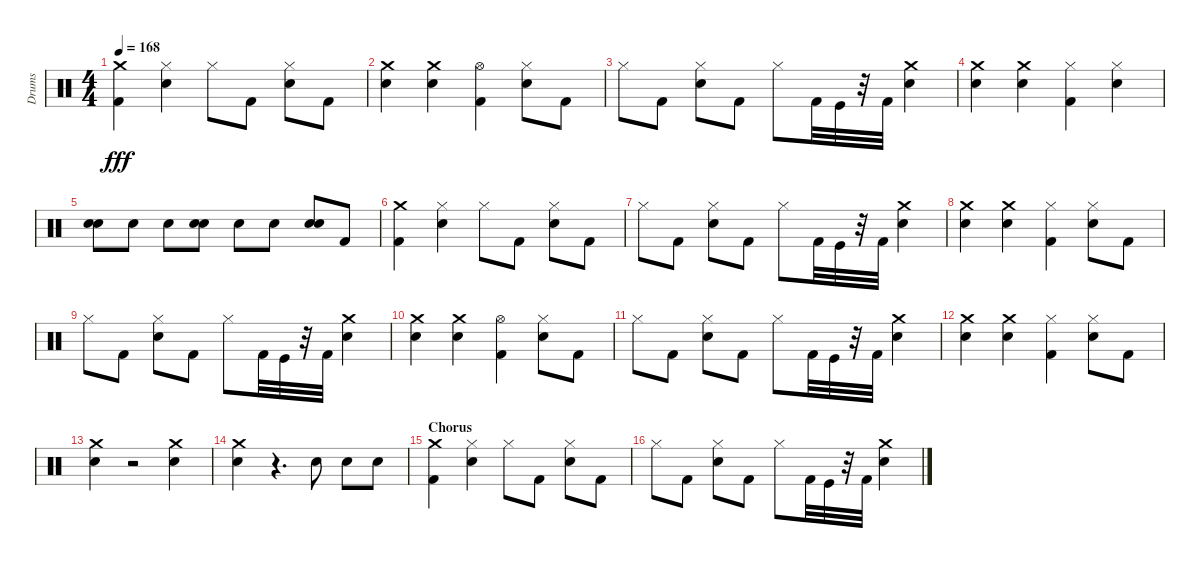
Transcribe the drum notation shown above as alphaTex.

\track ("Drums" "Drums") {instrument percussion}
\staff {score}
\articulation defaults
\ts (4 4)
\tempo 168
\clef neutral
\ks c
("Kick (hit) 2" "Crash medium (hit)").4{dy fff} ("Hi-Hat (closed)" "Snare (hit) 2").4 "Hi-Hat (closed)".8 "Kick (hit) 2".8 ("Snare (hit) 2" "Hi-Hat (closed)").8 "Kick (hit) 2".8 |
("Crash medium (hit)" "Snare (hit) 2").4 ("Crash medium (hit)" "Snare (hit) 2").4 ("Hi-Hat (open)" "Kick (hit) 2").4 ("Snare (hit) 2" "Hi-Hat (closed)").8 "Kick (hit) 2".8 |
"Hi-Hat (closed)".8 "Kick (hit) 2".8 ("Snare (hit) 2" "Hi-Hat (closed)").8 "Kick (hit) 2".8 "Hi-Hat (closed)".8 "Kick (hit) 2".32 "Kick (hit)".32 r.32 "Kick (hit) 2".32 ("Crash medium (hit)" "Snare (hit) 2").4 |
("Snare (hit) 2" "Crash medium (hit)").4 ("Snare (hit) 2" "Crash medium (hit)").4 ("Kick (hit) 2" "Hi-Hat (closed)").4 ("Hi-Hat (closed)" "Snare (hit) 2").4 |
("Snare (hit) 2" "Snare (hit) 2").8 "Snare (hit) 2".8 "Snare (hit) 2".8 ("Snare (hit) 2" "Snare (hit) 2").8 "Snare (hit) 2".8 "Snare (hit) 2".8 ("Snare (hit) 2" "Snare (hit) 2").8 "Kick (hit) 2".8 |
("Kick (hit) 2" "Crash medium (hit)").4 ("Hi-Hat (closed)" "Snare (hit) 2").4 "Hi-Hat (closed)".8 "Kick (hit) 2".8 ("Snare (hit) 2" "Hi-Hat (closed)").8 "Kick (hit) 2".8 |
"Hi-Hat (closed)".8 "Kick (hit) 2".8 ("Snare (hit) 2" "Hi-Hat (closed)").8 "Kick (hit) 2".8 "Hi-Hat (closed)".8 "Kick (hit) 2".32 "Kick (hit)".32 r.32 "Kick (hit) 2".32 ("Crash medium (hit)" "Snare (hit) 2").4 |
("Crash medium (hit)" "Snare (hit) 2").4 ("Crash medium (hit)" "Snare (hit) 2").4 ("Hi-Hat (closed)" "Kick (hit) 2").4 ("Snare (hit) 2" "Hi-Hat (closed)").8 "Kick (hit) 2".8 |
"Hi-Hat (closed)".8 "Kick (hit) 2".8 ("Snare (hit) 2" "Hi-Hat (closed)").8 "Kick (hit) 2".8 "Hi-Hat (closed)".8 "Kick (hit) 2".32 "Kick (hit)".32 r.32 "Kick (hit) 2".32 ("Crash medium (hit)" "Snare (hit) 2").4 |
("Crash medium (hit)" "Snare (hit) 2").4 ("Crash medium (hit)" "Snare (hit) 2").4 ("Hi-Hat (open)" "Kick (hit) 2").4 ("Snare (hit) 2" "Hi-Hat (closed)").8 "Kick (hit) 2".8 |
"Hi-Hat (closed)".8 "Kick (hit) 2".8 ("Snare (hit) 2" "Hi-Hat (closed)").8 "Kick (hit) 2".8 "Hi-Hat (closed)".8 "Kick (hit) 2".32 "Kick (hit)".32 r.32 "Kick (hit) 2".32 ("Crash medium (hit)" "Snare (hit) 2").4 |
("Crash medium (hit)" "Snare (hit) 2").4 ("Crash medium (hit)" "Snare (hit) 2").4 ("Hi-Hat (closed)" "Kick (hit) 2").4 ("Snare (hit) 2" "Hi-Hat (closed)").8 "Kick (hit) 2".8 |
("Snare (hit) 2" "Crash medium (hit)").4 r.2 ("Crash medium (hit)" "Snare (hit) 2").4 |
("Snare (hit) 2" "Crash medium (hit)").4 r.4{d} "Snare (hit) 2".8 "Snare (hit) 2".8 "Snare (hit) 2".8 |
\section ("" "Chorus")
("Kick (hit) 2" "Crash medium (hit)").4 ("Hi-Hat (closed)" "Snare (hit) 2").4 "Hi-Hat (closed)".8 "Kick (hit) 2".8 ("Snare (hit) 2" "Hi-Hat (closed)").8 "Kick (hit) 2".8 |
"Hi-Hat (closed)".8 "Kick (hit) 2".8 ("Snare (hit) 2" "Hi-Hat (closed)").8 "Kick (hit) 2".8 "Hi-Hat (closed)".8 "Kick (hit) 2".32 "Kick (hit)".32 r.32 "Kick (hit) 2".32 ("Crash medium (hit)" "Snare (hit) 2").4
